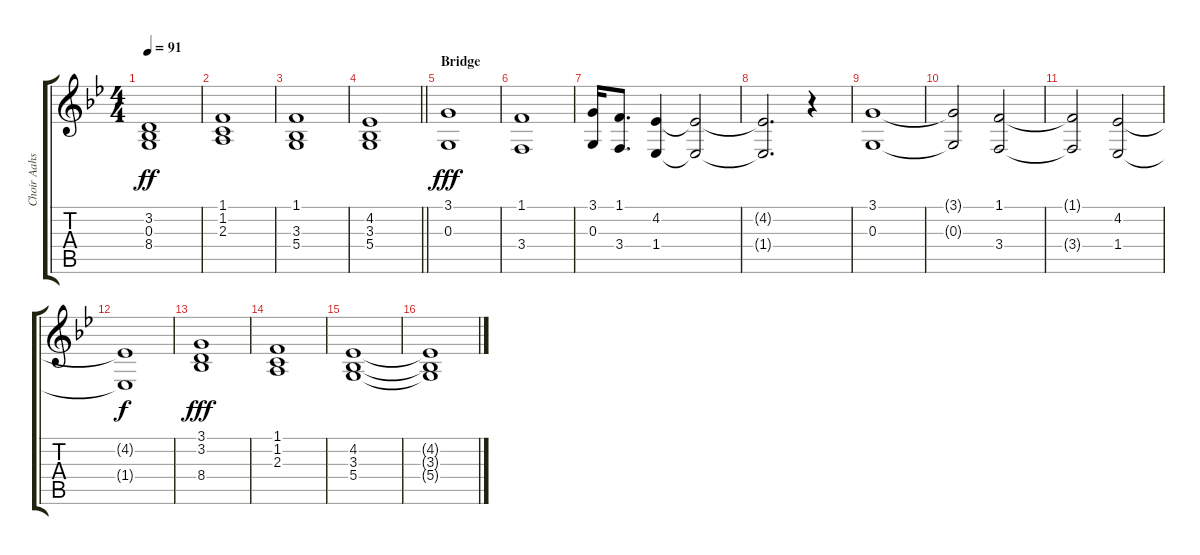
\track ("Choir Aahs" "Choir Aahs") {instrument choiraahs}
\staff {score tabs}
\tuning (E4 B3 G3 D3 A2 E2) {hide}
\ts (4 4)
\tempo 91
\clef g2
\ks bb
(3.2 0.3 8.4).1{dy ff} |
(1.1 1.2 2.3).1 |
(1.1 3.3 5.4).1 |
\barLineRight lightlight
(4.2 3.3 5.4).1 |
\section ("" "Bridge")
(3.1 0.3).1{dy fff} |
(1.1 3.4).1 |
(3.1 0.3).16 (1.1 3.4).8{d} (4.2 1.4).4 (4.2{t} 1.4{t}).2 |
(4.2{t} 1.4{t}).2{d} r.4 |
(3.1 0.3).1 |
(3.1{t} 0.3{t}).2 (1.1 3.4).2 |
(1.1{t} 3.4{t}).2 (4.2 1.4).2 |
(4.2{t} 1.4{t}).1{dy f} |
(3.1 3.2 8.4).1{dy fff} |
(1.1 1.2 2.3).1 |
(4.2 3.3 5.4).1 |
(4.2{t} 3.3{t} 5.4{t}).1
